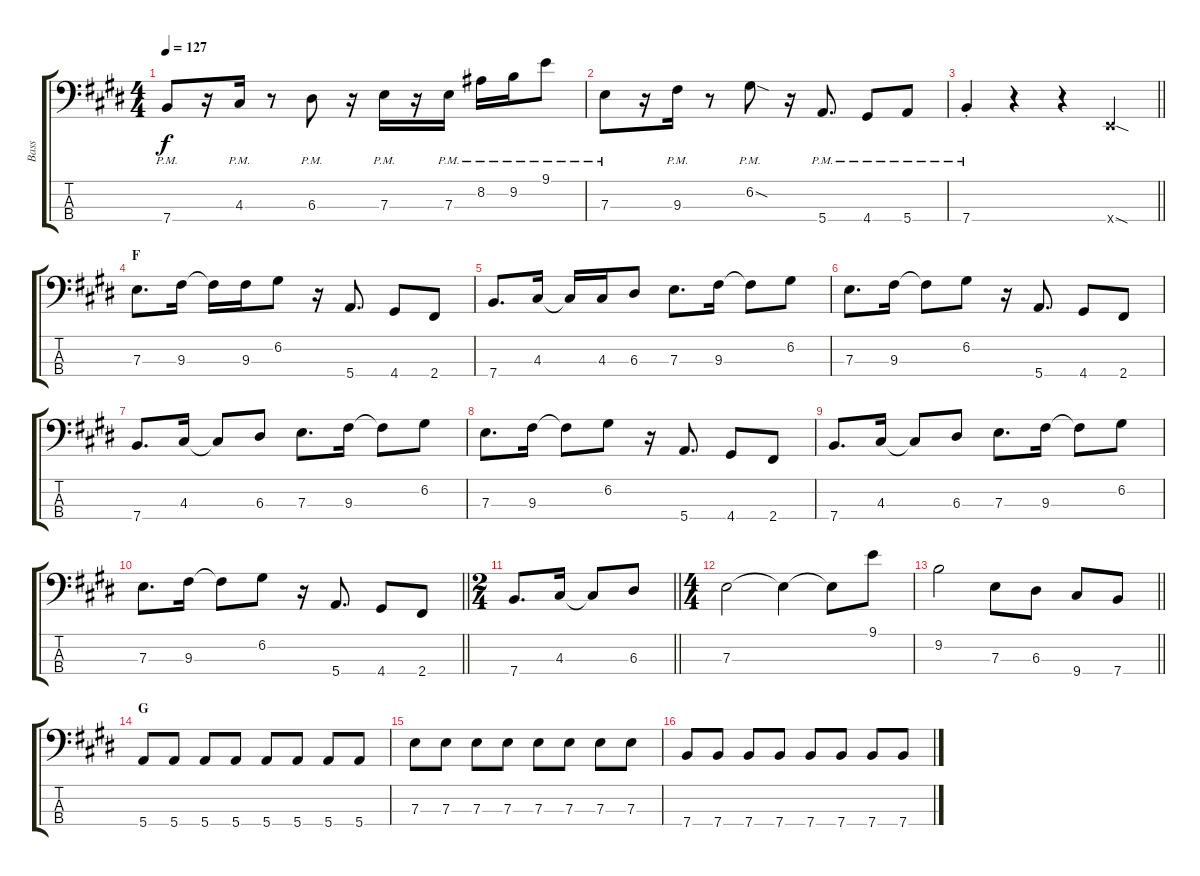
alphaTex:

\track ("Bass" "Bass") {instrument electricbasspick}
\staff {score tabs}
\tuning (G2 D2 A1 E1) {hide}
\ts (4 4)
\tempo 127
\clef f4
\ks e
7.4{pm}.8{dy f} r.16 4.3{pm}.16 r.8 6.3{pm}.8 r.16 7.3{pm}.16 r.16 7.3{pm}.16 8.2{pm}.16 9.2{pm}.16 9.1{pm}.8 |
7.3{pm}.8 r.16 9.3{pm}.16 r.8 6.2{sod pm}.8 r.16 5.4{pm}.8{d} 4.4{pm}.8 5.4{pm}.8 |
\barLineRight lightlight
7.4{pm st}.4 r.4 r.4 0.4{sod x}.4 |
\section ("" "F")
7.3.8{d} 9.3.16 9.3{t}.16 9.3.16 6.2.8 r.16 5.4.8{d} 4.4.8 2.4.8 |
7.4.8{d} 4.3.16 4.3{t}.16 4.3.16 6.3.8 7.3.8{d} 9.3.16 9.3{t}.8 6.2.8 |
7.3.8{d} 9.3.16 9.3{t}.8 6.2.8 r.16 5.4.8{d} 4.4.8 2.4.8 |
7.4.8{d} 4.3.16 4.3{t}.8 6.3.8 7.3.8{d} 9.3.16 9.3{t}.8 6.2.8 |
7.3.8{d} 9.3.16 9.3{t}.8 6.2.8 r.16 5.4.8{d} 4.4.8 2.4.8 |
7.4.8{d} 4.3.16 4.3{t}.8 6.3.8 7.3.8{d} 9.3.16 9.3{t}.8 6.2.8 |
\barLineRight lightlight
7.3.8{d} 9.3.16 9.3{t}.8 6.2.8 r.16 5.4.8{d} 4.4.8 2.4.8 |
\ts (2 4)
\barLineRight lightlight
7.4.8{d} 4.3.16 4.3{t}.8 6.3.8 |
\ts (4 4)
7.3.2 7.3{t}.4 7.3{t}.8 9.1.8 |
\barLineRight lightlight
9.2.2 7.3.8 6.3.8 9.4.8 7.4.8 |
\section ("" "G")
5.4.8 5.4.8 5.4.8 5.4.8 5.4.8 5.4.8 5.4.8 5.4.8 |
7.3.8 7.3.8 7.3.8 7.3.8 7.3.8 7.3.8 7.3.8 7.3.8 |
7.4.8 7.4.8 7.4.8 7.4.8 7.4.8 7.4.8 7.4.8 7.4.8
